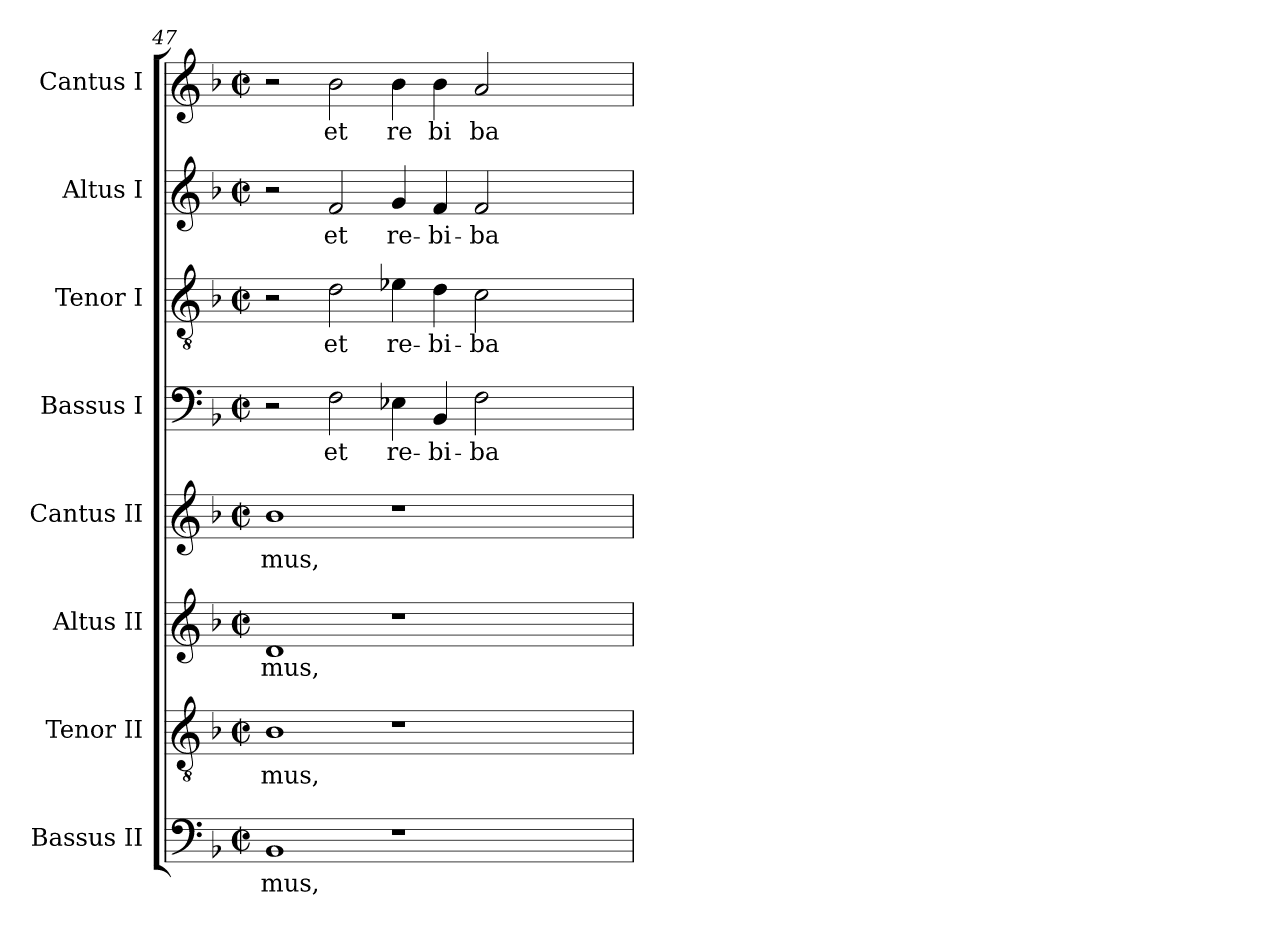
**kern	**text	**kern	**text	**kern	**text	**kern	**text	**kern	**text	**kern	**text	**kern	**text	**kern	**text
*part8	*part8	*part7	*part7	*part6	*part6	*part5	*part5	*part4	*part4	*part3	*part3	*part2	*part2	*part1	*part1
*staff8	*staff8	*staff7	*staff7	*staff6	*staff6	*staff5	*staff5	*staff4	*staff4	*staff3	*staff3	*staff2	*staff2	*staff1	*staff1
*I"Bassus II	*	*I"Tenor II	*	*I"Altus II	*	*I"Cantus II	*	*I"Bassus I	*	*I"Tenor I	*	*I"Altus I	*	*I"Cantus I	*
*clefF4	*	*clefGv2	*	*clefG2	*	*clefG2	*	*clefF4	*	*clefGv2	*	*clefG2	*	*clefG2	*
*k[b-]	*	*k[b-]	*	*k[b-]	*	*k[b-]	*	*k[b-]	*	*k[b-]	*	*k[b-]	*	*k[b-]	*
*F:	*	*F:	*	*F:	*	*F:	*	*F:	*	*F:	*	*F:	*	*F:	*
*M2/2	*	*M2/2	*	*M2/2	*	*M2/2	*	*M2/2	*	*M2/2	*	*M2/2	*	*M2/2	*
*met(c|)	*	*met(c|)	*	*met(c|)	*	*met(c|)	*	*met(c|)	*	*met(c|)	*	*met(c|)	*	*met(c|)	*
=47	=47	=47	=47	=47	=47	=47	=47	=47	=47	=47	=47	=47	=47	=47	=47
!	!LO:LY:b:cj	!	!LO:LY:b:cj	!	!LO:LY:b:cj	!	!LO:LY:b:cj	!	!	!	!	!	!	!	!
1BB-	mus,	1B-	mus,	1d	mus,	1b-	-mus,	2r	.	2r	.	2r	.	2r	.
!	!	!	!	!	!	!	!	!	!LO:LY:b:cj	!	!LO:LY:b:cj	!	!LO:LY:b:cj	!	!LO:LY:b:cj
.	.	.	.	.	.	.	.	2F\	et	2d\	et	2f/	et	2b-\	et
!LO:N:vis=1	!	!LO:N:vis=1	!	!LO:N:vis=1	!	!LO:N:vis=1	!	!	!LO:LY:b:cj	!	!LO:LY:b:cj	!	!LO:LY:b:cj	!	!LO:LY:b:cj
0r	.	0r	.	0r	.	0r	.	4E-X\	re-	4e-X\	re-	4g/	re-	4b-\	re
!	!	!	!	!	!	!	!	!	!LO:LY:b:cj	!	!LO:LY:b:cj	!	!LO:LY:b:cj	!	!LO:LY:b:cj
.	.	.	.	.	.	.	.	4BB-/	-bi-	4d\	-bi-	4f/	-bi-	4b-\	bi
!	!	!	!	!	!	!	!	!	!LO:LY:b:cj	!	!LO:LY:b:cj	!	!LO:LY:b:cj	!	!LO:LY:b:cj
.	.	.	.	.	.	.	.	2F\	-ba-	2c\	-ba-	2f/	-ba-	2a/	ba
.	.	.	.	.	.	.	.	1ryy	.	1ryy	.	1ryy	.	1ryy	.
=	=	=	=	=	=	=	=	=	=	=	=	=	=	=	=
*-	*-	*-	*-	*-	*-	*-	*-	*-	*-	*-	*-	*-	*-	*-	*-
